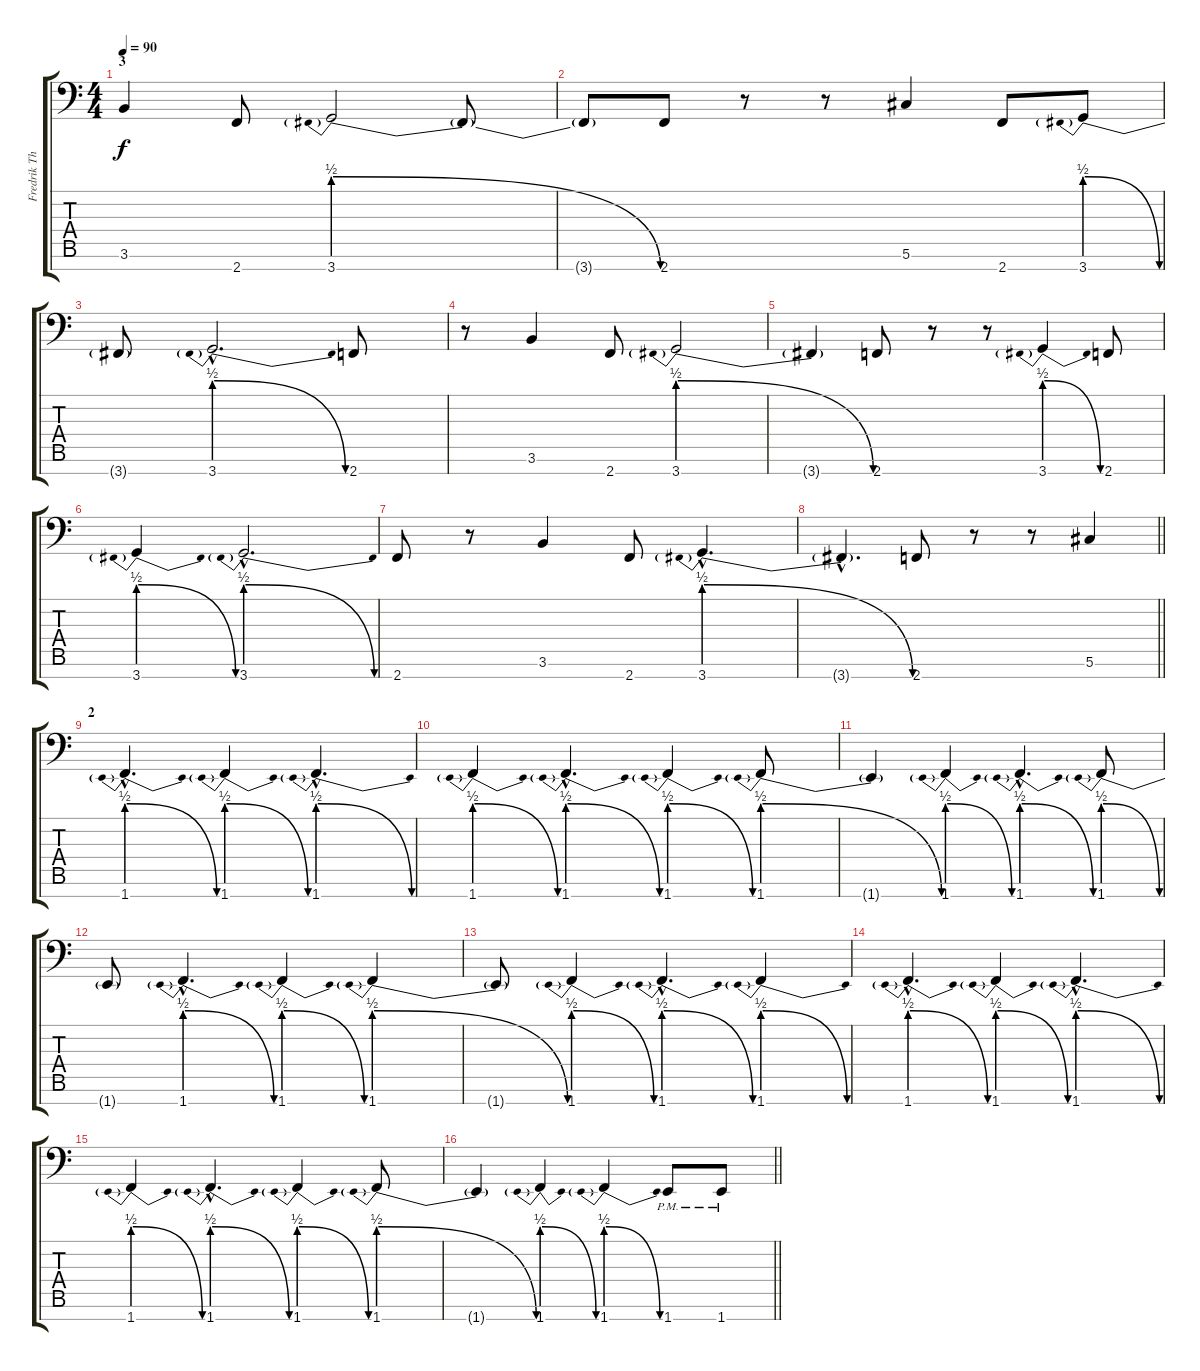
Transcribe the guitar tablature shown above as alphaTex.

\track ("Fredrik Thordendal" "Fredrik Th") {instrument distortionguitar}
\staff {score tabs}
\tuning (Ab3 E3 B2 Gb2 Db2 Ab1 Eb1) {hide}
\ts (4 4)
\section ("" "3")
\tempo 90
\clef f4
\ks c
3.6.4{dy f} 2.7.8 3.7{be (prebendrelease 0 2 60 0)}.2 3.7{t}.8 |
3.7{t}.8 2.7.8 r.8 r.8 5.6.4 2.7.8 3.7{be (prebendrelease 0 2 60 0)}.8 |
3.7{t}.8 3.7{be (prebendrelease 0 2 60 0) hac}.2{d} 2.7.8 |
r.8 3.6.4 2.7.8 3.7{be (prebendrelease 0 2 60 0)}.2 |
3.7{t}.4 2.7.8 r.8 r.8 3.7{be (prebendrelease 0 2 60 0)}.4 2.7.8 |
3.7{be (prebendrelease 0 2 60 0)}.4 3.7{be (prebendrelease 0 2 60 0) hac}.2{d} |
2.7.8 r.8 3.6.4 2.7.8 3.7{be (prebendrelease 0 2 60 0) hac}.4{d} |
\barLineRight lightlight
3.7{hac t}.4{d} 2.7.8 r.8 r.8 5.6.4 |
\section ("" "2")
1.7{be (prebendrelease 0 2 60 0) hac}.4{d} 1.7{be (prebendrelease 0 2 60 0)}.4 1.7{be (prebendrelease 0 2 60 0) hac}.4{d} |
1.7{be (prebendrelease 0 2 60 0)}.4 1.7{be (prebendrelease 0 2 60 0) hac}.4{d} 1.7{be (prebendrelease 0 2 60 0)}.4 1.7{be (prebendrelease 0 2 60 0)}.8 |
1.7{t}.4 1.7{be (prebendrelease 0 2 60 0)}.4 1.7{be (prebendrelease 0 2 60 0) hac}.4{d} 1.7{be (prebendrelease 0 2 60 0)}.8 |
1.7{t}.8 1.7{be (prebendrelease 0 2 60 0) hac}.4{d} 1.7{be (prebendrelease 0 2 60 0)}.4 1.7{be (prebendrelease 0 2 60 0)}.4 |
1.7{t}.8 1.7{be (prebendrelease 0 2 60 0)}.4 1.7{be (prebendrelease 0 2 60 0) hac}.4{d} 1.7{be (prebendrelease 0 2 60 0)}.4 |
1.7{be (prebendrelease 0 2 60 0) hac}.4{d} 1.7{be (prebendrelease 0 2 60 0)}.4 1.7{be (prebendrelease 0 2 60 0) hac}.4{d} |
1.7{be (prebendrelease 0 2 60 0)}.4 1.7{be (prebendrelease 0 2 60 0) hac}.4{d} 1.7{be (prebendrelease 0 2 60 0)}.4 1.7{be (prebendrelease 0 2 60 0)}.8 |
\barLineRight lightlight
1.7{t}.4 1.7{be (prebendrelease 0 2 60 0)}.4 1.7{be (prebendrelease 0 2 60 0)}.4 1.7{pm}.8 1.7{pm}.8
